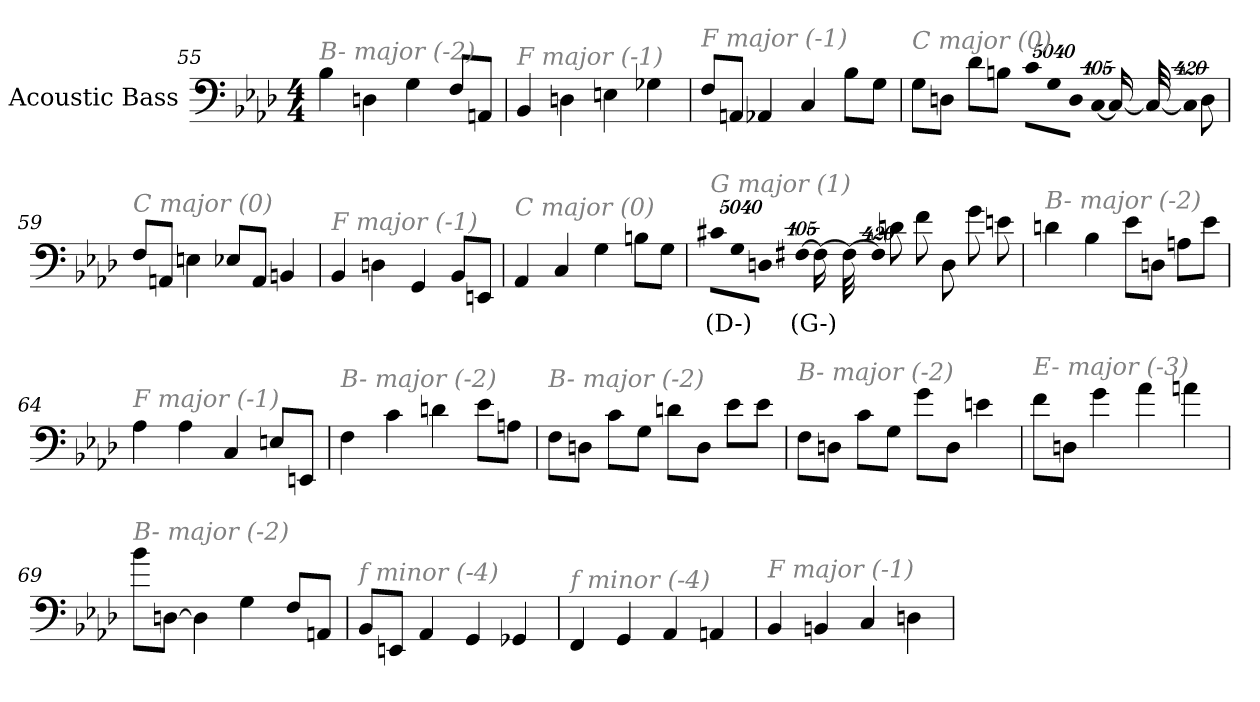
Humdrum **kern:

**kern	**text
*part1	*part1
*staff1	*staff1
*I"Acoustic Bass	*
*clefF4	*
*ITrd7c12	*
*k[b-e-a-d-]	*
*A-:	*
*M4/4	*
=55	=55
!LO:TX:i:color=#808080:t=B- major (-2)	!
4BB-	.
4DDn	.
4GG	.
8FFL	.
8AAAnJ	.
=56	=56
!LO:TX:i:color=#808080:t=F major (-1)	!
4BBB-	.
4DDn	.
4EEn	.
4GG-X	.
=57	=57
!LO:TX:i:color=#808080:t=F major (-1)	!
8FFL	.
8AAAnJ	.
4AAA-X	.
4CC	.
8BB-L	.
8GGJ	.
=58	=58
!LO:TX:i:color=#808080:t=C major (0)	!
8GGL	.
8DDnJ	.
8D-L	.
8BBnJ	.
!LO:N:vis=8	!
40320%3347CL	.
!LO:N:vis=8	!
40320%3347GG	.
!LO:N:vis=8	!
40320%3347DDJ	.
!LO:N:vis=1024	!
[13440%13CCL	.
16CCL_	.
32CCL_	.
!LO:N:vis=1024%31	!
13440%407CCL]	.
8DDJ	.
=59	=59
!LO:TX:i:color=#808080:t=C major (0)	!
8FFL	.
8AAAnJ	.
4EEn	.
8EE-XL	.
8AAAJ	.
4BBBn	.
=60	=60
!LO:TX:i:color=#808080:t=F major (-1)	!
4BBB-	.
4DDn	.
4GGG	.
8BBB-L	.
8EEEnJ	.
=61	=61
!LO:TX:i:color=#808080:t=C major (0)	!
4AAA-	.
4CC	.
4GG	.
8BBnL	.
8GGJ	.
=62	=62
!LO:N:vis=8	!
!LO:TX:i:color=#808080:t=G major (1)	!
40320%3347C#XiL	(D-)
!LO:N:vis=8	!
40320%3347GG	.
!LO:N:vis=8	!
40320%3347DDnJ	.
!LO:N:vis=1024	!
[13440%13FF#XiL	(G-)
16FF#iL_	.
32FF#iL_	.
!LO:N:vis=1024%31	!
13440%407FF#iL]	.
8DnJ	.
8FL	.
8DDJ	.
8GL	.
8EnJ	.
=63	=63
!LO:TX:i:color=#808080:t=B- major (-2)	!
4Dn	.
4BB-	.
8E-L	.
8DDnJ	.
8AAnL	.
8E-J	.
=64	=64
!LO:TX:i:color=#808080:t=F major (-1)	!
4AA-	.
4AA-	.
4CC	.
8EEnL	.
8EEEnJ	.
=65	=65
!LO:TX:i:color=#808080:t=B- major (-2)	!
4FF	.
4C	.
4Dn	.
8E-L	.
8AAnJ	.
=66	=66
!LO:TX:i:color=#808080:t=B- major (-2)	!
8FFL	.
8DDnJ	.
8CL	.
8GGJ	.
8DnL	.
8DDJ	.
8E-L	.
8E-J	.
=67	=67
!LO:TX:i:color=#808080:t=B- major (-2)	!
8FFL	.
8DDnJ	.
8CL	.
8GGJ	.
8GL	.
8DDJ	.
4En	.
=68	=68
!LO:TX:i:color=#808080:t=E- major (-3)	!
8FL	.
8DDnJ	.
4G	.
4A-	.
4An	.
=69	=69
!LO:TX:i:color=#808080:t=B- major (-2)	!
8B-L	.
[8DDnJ	.
4DD]	.
4GG	.
8FFL	.
8AAAnJ	.
=70	=70
!LO:TX:i:color=#808080:t=f minor (-4)	!
8BBB-L	.
8EEEnJ	.
4AAA-	.
4GGG	.
4GGG-X	.
=71	=71
!LO:TX:i:color=#808080:t=f minor (-4)	!
4FFF	.
4GGG	.
4AAA-	.
4AAAn	.
=72	=72
!LO:TX:i:color=#808080:t=F major (-1)	!
4BBB-	.
4BBBn	.
4CC	.
4DDn	.
=	=
*-	*-
